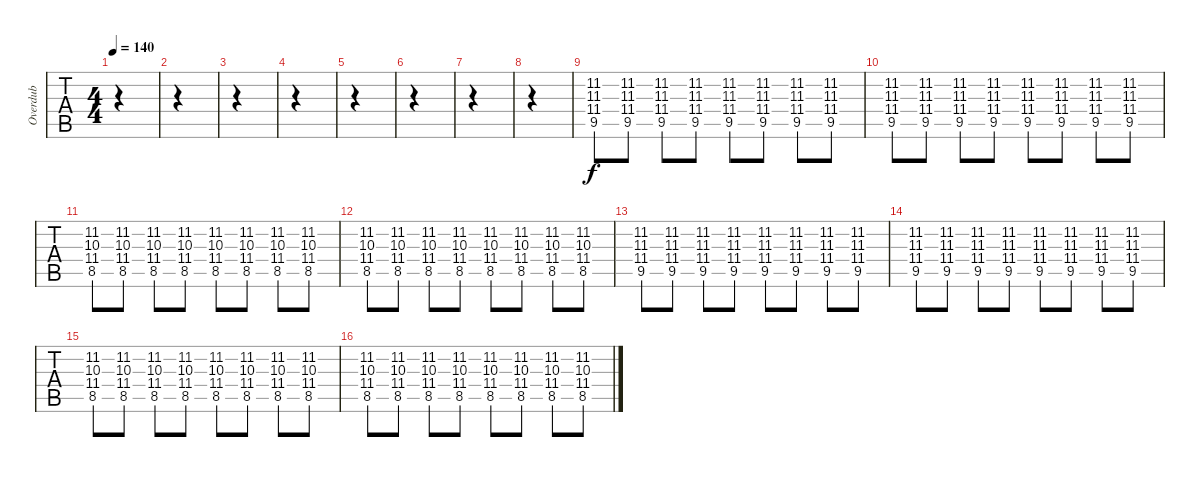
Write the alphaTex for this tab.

\track ("Overdub" "Overdub") {instrument distortionguitar}
\staff {tabs}
\tuning (E4 B3 G3 D3 A2 E2) {hide}
\ts (4 4)
\tempo 140
\clef g2
\ks c
|
|
|
|
|
|
|
|
(11.2 11.3 11.4 9.5).8 (11.2 11.3 11.4 9.5).8 (11.2 11.3 11.4 9.5).8 (11.2 11.3 11.4 9.5).8 (11.2 11.3 11.4 9.5).8 (11.2 11.3 11.4 9.5).8 (11.2 11.3 11.4 9.5).8 (11.2 11.3 11.4 9.5).8 |
(11.2 11.3 11.4 9.5).8 (11.2 11.3 11.4 9.5).8 (11.2 11.3 11.4 9.5).8 (11.2 11.3 11.4 9.5).8 (11.2 11.3 11.4 9.5).8 (11.2 11.3 11.4 9.5).8 (11.2 11.3 11.4 9.5).8 (11.2 11.3 11.4 9.5).8 |
(11.2 10.3 11.4 8.5).8 (11.2 10.3 11.4 8.5).8 (11.2 10.3 11.4 8.5).8 (11.2 10.3 11.4 8.5).8 (11.2 10.3 11.4 8.5).8 (11.2 10.3 11.4 8.5).8 (11.2 10.3 11.4 8.5).8 (11.2 10.3 11.4 8.5).8 |
(11.2 10.3 11.4 8.5).8 (11.2 10.3 11.4 8.5).8 (11.2 10.3 11.4 8.5).8 (11.2 10.3 11.4 8.5).8 (11.2 10.3 11.4 8.5).8 (11.2 10.3 11.4 8.5).8 (11.2 10.3 11.4 8.5).8 (11.2 10.3 11.4 8.5).8 |
(11.2 11.3 11.4 9.5).8 (11.2 11.3 11.4 9.5).8 (11.2 11.3 11.4 9.5).8 (11.2 11.3 11.4 9.5).8 (11.2 11.3 11.4 9.5).8 (11.2 11.3 11.4 9.5).8 (11.2 11.3 11.4 9.5).8 (11.2 11.3 11.4 9.5).8 |
(11.2 11.3 11.4 9.5).8 (11.2 11.3 11.4 9.5).8 (11.2 11.3 11.4 9.5).8 (11.2 11.3 11.4 9.5).8 (11.2 11.3 11.4 9.5).8 (11.2 11.3 11.4 9.5).8 (11.2 11.3 11.4 9.5).8 (11.2 11.3 11.4 9.5).8 |
(11.2 10.3 11.4 8.5).8 (11.2 10.3 11.4 8.5).8 (11.2 10.3 11.4 8.5).8 (11.2 10.3 11.4 8.5).8 (11.2 10.3 11.4 8.5).8 (11.2 10.3 11.4 8.5).8 (11.2 10.3 11.4 8.5).8 (11.2 10.3 11.4 8.5).8 |
(11.2 10.3 11.4 8.5).8 (11.2 10.3 11.4 8.5).8 (11.2 10.3 11.4 8.5).8 (11.2 10.3 11.4 8.5).8 (11.2 10.3 11.4 8.5).8 (11.2 10.3 11.4 8.5).8 (11.2 10.3 11.4 8.5).8 (11.2 10.3 11.4 8.5).8
